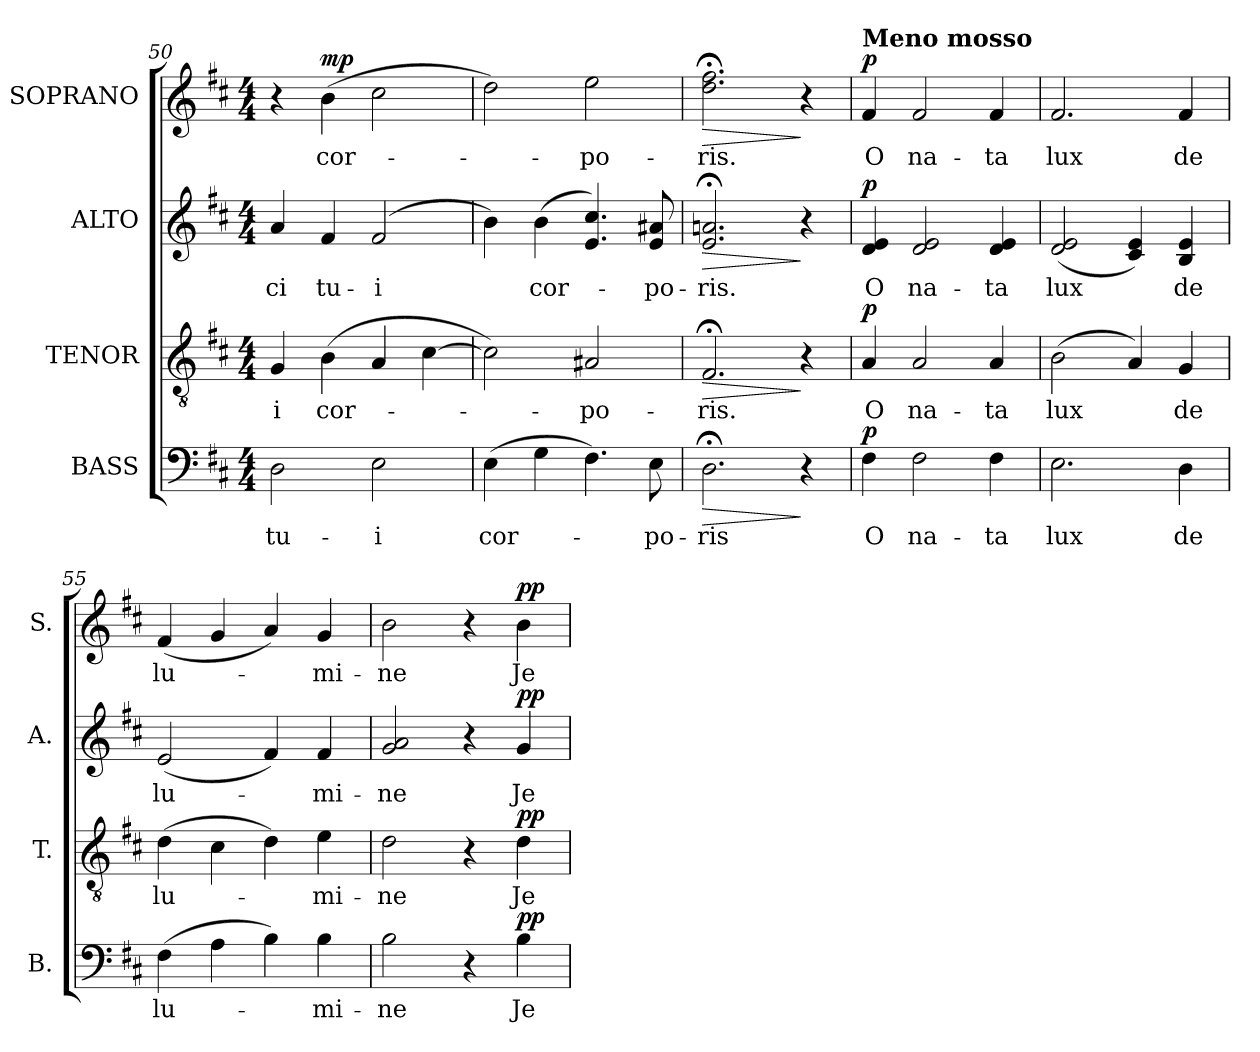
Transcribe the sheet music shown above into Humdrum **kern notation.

**kern	**text	**dynam	**kern	**text	**dynam	**kern	**text	**dynam	**kern	**text	**dynam
*part4	*part4	*part4	*part3	*part3	*part3	*part2	*part2	*part2	*part1	*part1	*part1
*staff4	*staff4	*staff4	*staff3	*staff3	*staff3	*staff2	*staff2	*staff2	*staff1	*staff1	*staff1
*I"BASS	*	*	*I"TENOR	*	*	*I"ALTO	*	*	*I"SOPRANO	*	*
*I'B.	*	*	*I'T.	*	*	*I'A.	*	*	*I'S.	*	*
*clefF4	*	*	*clefGv2	*	*	*clefG2	*	*	*clefG2	*	*
*	*	*	*ITrd7c12	*	*	*	*	*	*	*	*
*k[f#c#]	*	*	*k[f#c#]	*	*	*k[f#c#]	*	*	*k[f#c#]	*	*
*D:	*	*	*D:	*	*	*D:	*	*	*D:	*	*
*M4/4	*	*	*M4/4	*	*	*M4/4	*	*	*M4/4	*	*
=50	=50	=50	=50	=50	=50	=50	=50	=50	=50	=50	=50
!	!LO:LY:b:color=#000000	!	!	!	!	!	!	!	!	!	!
!	!	!	!	!LO:LY:b:color=#000000	!	!	!	!	!	!	!
!	!	!	!	!	!	!	!LO:LY:b:color=#000000	!	!	!	!
2Di\	tu-	.	4GGi/	-i	.	4ai/	-ci	.	4r	.	.
!	!	!	!	!LO:LY:b:color=#000000	!	!	!	!	!	!	!
!	!	!	!	!	!	!	!LO:LY:b:color=#000000	!	!	!	!
!	!	!	!	!	!	!	!	!	!	!LO:LY:b:color=#000000	!
.	.	.	(4BBi\	cor-	.	4f#i/	tu-	.	(4bi\	cor-	mp
!	!LO:LY:b:color=#000000	!	!	!	!	!	!	!	!	!	!
!	!	!	!	!	!	!	!LO:LY:b:color=#000000	!	!	!	!
2Ei\	-i	.	4AAi/	.	.	(2f#i/	-i	.	2cc#i\	.	.
.	.	.	[>4C#i\	.	.	.	.	.	.	.	.
=51	=51	=51	=51	=51	=51	=51	=51	=51	=51	=51	=51
!	!LO:LY:b:color=#000000	!	!	!	!	!	!	!	!	!	!
(4Ei\	cor-	.	2C#i\])	.	.	4bi\)	.	.	2ddi\)	.	.
!	!	!	!	!	!	!	!LO:LY:b:color=#000000	!	!	!	!
4Gi\	.	.	.	.	.	(4bi\	cor-	.	.	.	.
!	!	!	!	!LO:LY:b:color=#000000	!	!	!	!	!	!	!
!	!	!	!	!	!	!	!	!	!	!LO:LY:b:color=#000000	!
4.F#i\)	.	.	2AA#Xi/	-po-	.	4.ei/ 4.cc#i)	.	.	2eei\	-po-	.
!	!LO:LY:b:color=#000000	!	!	!	!	!	!	!	!	!	!
!	!	!	!	!	!	!	!LO:LY:b:color=#000000	!	!	!	!
8Ei\	-po-	.	.	.	.	8ei/ 8a#Xi	-po-	.	.	.	.
=52	=52	=52	=52	=52	=52	=52	=52	=52	=52	=52	=52
!	!LO:LY:b:color=#000000	!LO:HP:b	!	!	!	!	!	!	!	!	!
!	!	!	!	!LO:LY:b:color=#000000	!LO:HP:b	!	!	!	!	!	!
!	!	!	!	!	!	!	!LO:LY:b:color=#000000	!LO:HP:b	!	!	!
!	!	!	!	!	!	!	!	!	!	!LO:LY:b:color=#000000	!LO:HP:b
2.D;i\	-ris	>	2.FF#;i/	-ris.	>	2.ei/; 2.ani;	-ris.	>	2.ddi\; 2.ff#i;	-ris.	>
4r	.	]	4r	.	]	4r	.	]	4r	.	]
=53	=53	=53	=53	=53	=53	=53	=53	=53	=53	=53	=53
!	!LO:LY:b:color=#000000	!	!	!	!	!	!	!	!	!	!
!	!	!	!	!LO:LY:b:color=#000000	!	!	!	!	!	!	!
!	!	!	!	!	!	!	!LO:LY:b:color=#000000	!	!	!	!
!	!	!	!	!	!	!	!	!	!LO:TX:a:B:t=Meno mosso	!	!
!	!	!	!	!	!	!	!	!	!	!LO:LY:b:color=#000000	!
4F#i\	O	p	4AAi/	O	p	4di/ 4ei	O	p	4f#i/	O	p
!	!LO:LY:b:color=#000000	!	!	!	!	!	!	!	!	!	!
!	!	!	!	!LO:LY:b:color=#000000	!	!	!	!	!	!	!
!	!	!	!	!	!	!	!LO:LY:b:color=#000000	!	!	!	!
!	!	!	!	!	!	!	!	!	!	!LO:LY:b:color=#000000	!
2F#i\	na-	.	2AAi/	na-	.	2di/ 2ei	na-	.	2f#i/	na-	.
!	!LO:LY:b:color=#000000	!	!	!	!	!	!	!	!	!	!
!	!	!	!	!LO:LY:b:color=#000000	!	!	!	!	!	!	!
!	!	!	!	!	!	!	!LO:LY:b:color=#000000	!	!	!	!
!	!	!	!	!	!	!	!	!	!	!LO:LY:b:color=#000000	!
4F#i\	-ta	.	4AAi/	-ta	.	4di/ 4ei	-ta	.	4f#i/	-ta	.
=54	=54	=54	=54	=54	=54	=54	=54	=54	=54	=54	=54
!	!LO:LY:b:color=#000000	!	!	!	!	!	!	!	!	!	!
!	!	!	!	!LO:LY:b:color=#000000	!	!	!	!	!	!	!
!	!	!	!	!	!	!	!LO:LY:b:color=#000000	!	!	!	!
!	!	!	!	!	!	!	!	!	!	!LO:LY:b:color=#000000	!
2.Ei\	lux	.	(2BBi\	lux	.	(2di/ 2ei	lux	.	2.f#i/	lux	.
.	.	.	4AAi/)	.	.	4c#i/ 4ei)	.	.	.	.	.
!	!LO:LY:b:color=#000000	!	!	!	!	!	!	!	!	!	!
!	!	!	!	!LO:LY:b:color=#000000	!	!	!	!	!	!	!
!	!	!	!	!	!	!	!LO:LY:b:color=#000000	!	!	!	!
!	!	!	!	!	!	!	!	!	!	!LO:LY:b:color=#000000	!
4Di\	de	.	4GGi/	de	.	4Bi/ 4ei	de	.	4f#i/	de	.
!!LO:LB:g=z
=55	=55	=55	=55	=55	=55	=55	=55	=55	=55	=55	=55
!	!LO:LY:b:color=#000000	!	!	!	!	!	!	!	!	!	!
!	!	!	!	!LO:LY:b:color=#000000	!	!	!	!	!	!	!
!	!	!	!	!	!	!	!LO:LY:b:color=#000000	!	!	!	!
!	!	!	!	!	!	!	!	!	!	!LO:LY:b:color=#000000	!
(4F#i\	lu-	.	(4Di\	lu-	.	(2ei/	lu-	.	(4f#i/	lu-	.
4Ai\	.	.	4C#i\	.	.	.	.	.	4gi/	.	.
4Bi\)	.	.	4Di\)	.	.	4f#i/)	.	.	4ai/)	.	.
!	!LO:LY:b:color=#000000	!	!	!	!	!	!	!	!	!	!
!	!	!	!	!LO:LY:b:color=#000000	!	!	!	!	!	!	!
!	!	!	!	!	!	!	!LO:LY:b:color=#000000	!	!	!	!
!	!	!	!	!	!	!	!	!	!	!LO:LY:b:color=#000000	!
4Bi\	-mi-	.	4Ei\	-mi-	.	4f#i/	-mi-	.	4gi/	-mi-	.
=56	=56	=56	=56	=56	=56	=56	=56	=56	=56	=56	=56
!	!LO:LY:b:color=#000000	!	!	!	!	!	!	!	!	!	!
!	!	!	!	!LO:LY:b:color=#000000	!	!	!	!	!	!	!
!	!	!	!	!	!	!	!LO:LY:b:color=#000000	!	!	!	!
!	!	!	!	!	!	!	!	!	!	!LO:LY:b:color=#000000	!
2Bi\	-ne	.	2Di\	-ne	.	2gi/ 2ai	-ne	.	2bi\	-ne	.
4r	.	.	4r	.	.	4r	.	.	4r	.	.
!	!LO:LY:b:color=#000000	!	!	!	!	!	!	!	!	!	!
!	!	!	!	!LO:LY:b:color=#000000	!	!	!	!	!	!	!
!	!	!	!	!	!	!	!LO:LY:b:color=#000000	!	!	!	!
!	!	!	!	!	!	!	!	!	!	!LO:LY:b:color=#000000	!
4Bi\	Je-	pp	4Di\	Je-	pp	4gi/	Je-	pp	4bi\	Je-	pp
=	=	=	=	=	=	=	=	=	=	=	=
*-	*-	*-	*-	*-	*-	*-	*-	*-	*-	*-	*-
